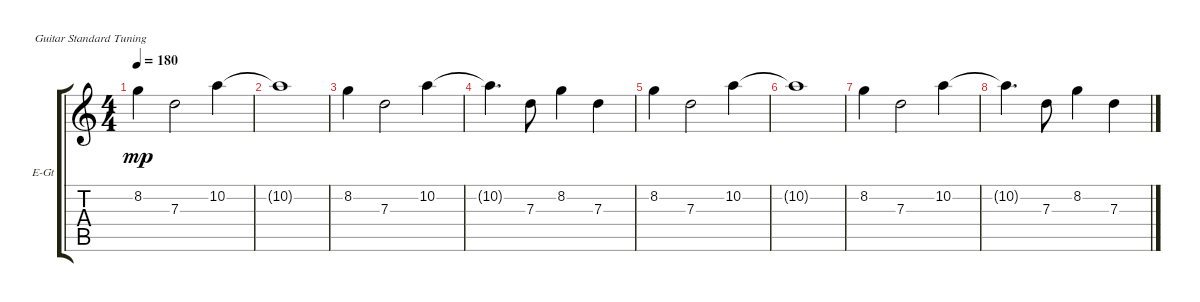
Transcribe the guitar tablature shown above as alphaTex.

\defaultSystemsLayout 4
\bracketExtendMode groupsimilarinstruments
\firstSystemTrackNameOrientation horizontal
\otherSystemsTrackNameOrientation horizontal
\track ("Electric Guitar" "E-Gt") {multiBarRest instrument electricguitarclean}
\staff {score tabs}
\tuning (E4 B3 G3 D3 A2 E2)
\ts (4 4)
\tempo 180
\clef g2
\ks c
8.2.4{dy mp} 7.3.2 10.2.4 |
10.2{t}.1 |
8.2.4 7.3.2 10.2.4 |
10.2{t}.4{d} 7.3.8 8.2.4 7.3.4 |
8.2.4 7.3.2 10.2.4 |
10.2{t}.1 |
8.2.4 7.3.2 10.2.4 |
10.2{t}.4{d} 7.3.8 8.2.4 7.3.4
